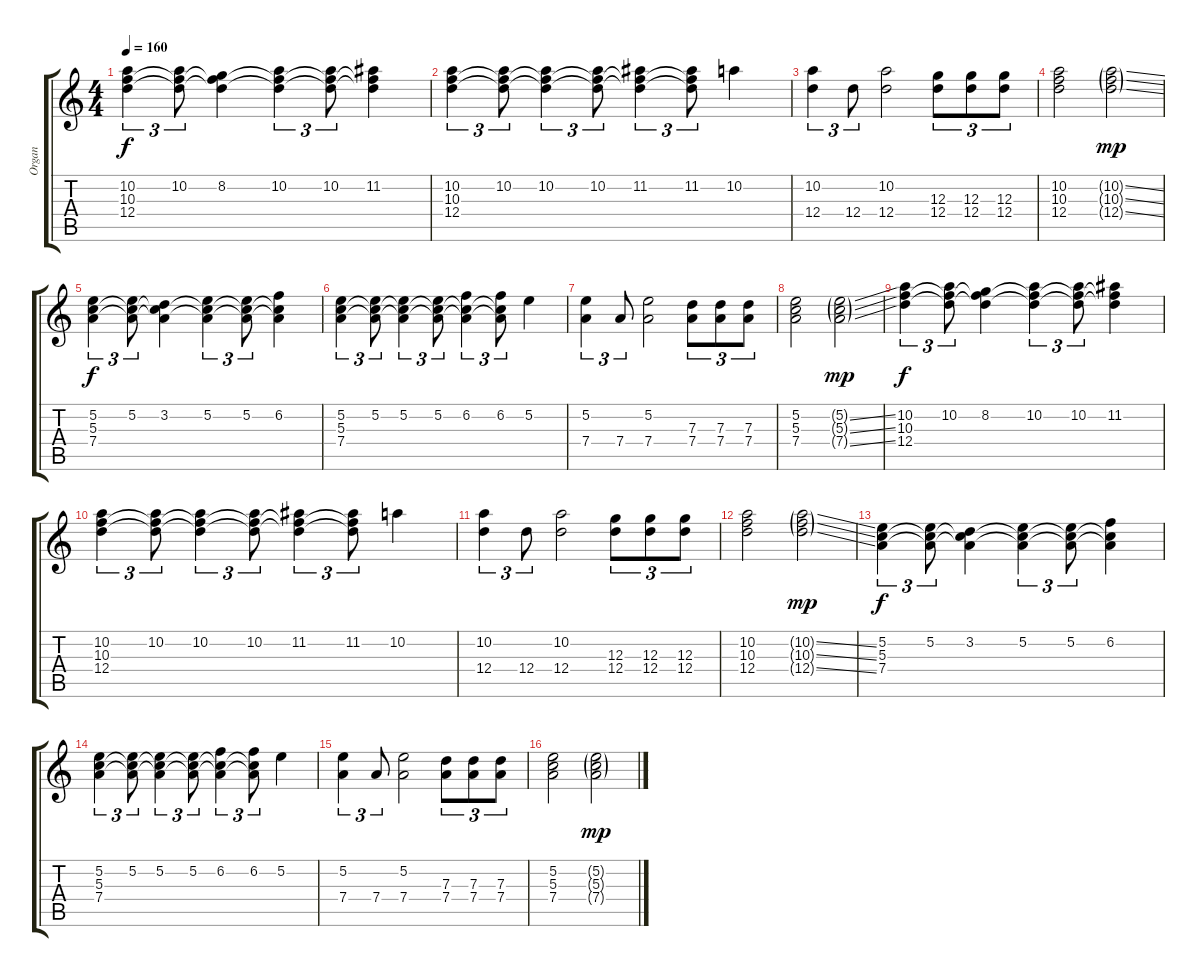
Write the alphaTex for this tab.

\track ("Organ" "Organ") {instrument rockorgan}
\staff {score tabs}
\tuning (E5 B4 G4 D4 A3 E3) {hide}
\ts (4 4)
\tempo 160
\clef g2
\ks c
(10.2 10.3 12.4).4{tu (3 2) dy f} (10.2 10.3{t} 12.4{t}).8{tu (3 2)} (8.2 10.3{t} 12.4{t}).4 (10.2 10.3{t} 12.4{t}).4{tu (3 2)} (10.2 10.3{t} 12.4{t}).8{tu (3 2)} (11.2 10.3{t} 12.4{t}).4 |
(10.2 10.3 12.4).4{tu (3 2)} (10.2 10.3{t} 12.4{t}).8{tu (3 2)} (10.2 10.3{t} 12.4{t}).4{tu (3 2)} (10.2 10.3{t} 12.4{t}).8{tu (3 2)} (11.2 10.3{t} 12.4{t}).4{tu (3 2)} (11.2 10.3{t} 12.4{t}).8{tu (3 2)} 10.2.4 |
(10.2 12.4).4{tu (3 2)} 12.4.8{tu (3 2)} (10.2 12.4).2 (12.3 12.4).8{tu (3 2)} (12.3 12.4).8{tu (3 2)} (12.3 12.4).8{tu (3 2)} |
(10.2 10.3 12.4).2 (10.2{ss g} 10.3{ss g} 12.4{ss g}).2{dy mp} |
(5.2 5.3 7.4).4{tu (3 2) dy f} (5.2 5.3{t} 7.4{t}).8{tu (3 2)} (3.2 5.3{t} 7.4{t}).4 (5.2 5.3{t} 7.4{t}).4{tu (3 2)} (5.2 5.3{t} 7.4{t}).8{tu (3 2)} (6.2 5.3{t} 7.4{t}).4 |
(5.2 5.3 7.4).4{tu (3 2)} (5.2 5.3{t} 7.4{t}).8{tu (3 2)} (5.2 5.3{t} 7.4{t}).4{tu (3 2)} (5.2 5.3{t} 7.4{t}).8{tu (3 2)} (6.2 5.3{t} 7.4{t}).4{tu (3 2)} (6.2 5.3{t} 7.4{t}).8{tu (3 2)} 5.2.4 |
(5.2 7.4).4{tu (3 2)} 7.4.8{tu (3 2)} (5.2 7.4).2 (7.3 7.4).8{tu (3 2)} (7.3 7.4).8{tu (3 2)} (7.3 7.4).8{tu (3 2)} |
(5.2 5.3 7.4).2 (5.2{ss g} 5.3{ss g} 7.4{ss g}).2{dy mp} |
(10.2 10.3 12.4).4{tu (3 2) dy f} (10.2 10.3{t} 12.4{t}).8{tu (3 2)} (8.2 10.3{t} 12.4{t}).4 (10.2 10.3{t} 12.4{t}).4{tu (3 2)} (10.2 10.3{t} 12.4{t}).8{tu (3 2)} (11.2 10.3{t} 12.4{t}).4 |
(10.2 10.3 12.4).4{tu (3 2)} (10.2 10.3{t} 12.4{t}).8{tu (3 2)} (10.2 10.3{t} 12.4{t}).4{tu (3 2)} (10.2 10.3{t} 12.4{t}).8{tu (3 2)} (11.2 10.3{t} 12.4{t}).4{tu (3 2)} (11.2 10.3{t} 12.4{t}).8{tu (3 2)} 10.2.4 |
(10.2 12.4).4{tu (3 2)} 12.4.8{tu (3 2)} (10.2 12.4).2 (12.3 12.4).8{tu (3 2)} (12.3 12.4).8{tu (3 2)} (12.3 12.4).8{tu (3 2)} |
(10.2 10.3 12.4).2 (10.2{ss g} 10.3{ss g} 12.4{ss g}).2{dy mp} |
(5.2 5.3 7.4).4{tu (3 2) dy f} (5.2 5.3{t} 7.4{t}).8{tu (3 2)} (3.2 5.3{t} 7.4{t}).4 (5.2 5.3{t} 7.4{t}).4{tu (3 2)} (5.2 5.3{t} 7.4{t}).8{tu (3 2)} (6.2 5.3{t} 7.4{t}).4 |
(5.2 5.3 7.4).4{tu (3 2)} (5.2 5.3{t} 7.4{t}).8{tu (3 2)} (5.2 5.3{t} 7.4{t}).4{tu (3 2)} (5.2 5.3{t} 7.4{t}).8{tu (3 2)} (6.2 5.3{t} 7.4{t}).4{tu (3 2)} (6.2 5.3{t} 7.4{t}).8{tu (3 2)} 5.2.4 |
(5.2 7.4).4{tu (3 2)} 7.4.8{tu (3 2)} (5.2 7.4).2 (7.3 7.4).8{tu (3 2)} (7.3 7.4).8{tu (3 2)} (7.3 7.4).8{tu (3 2)} |
(5.2 5.3 7.4).2 (5.2{ss g} 5.3{ss g} 7.4{ss g}).2{dy mp}
